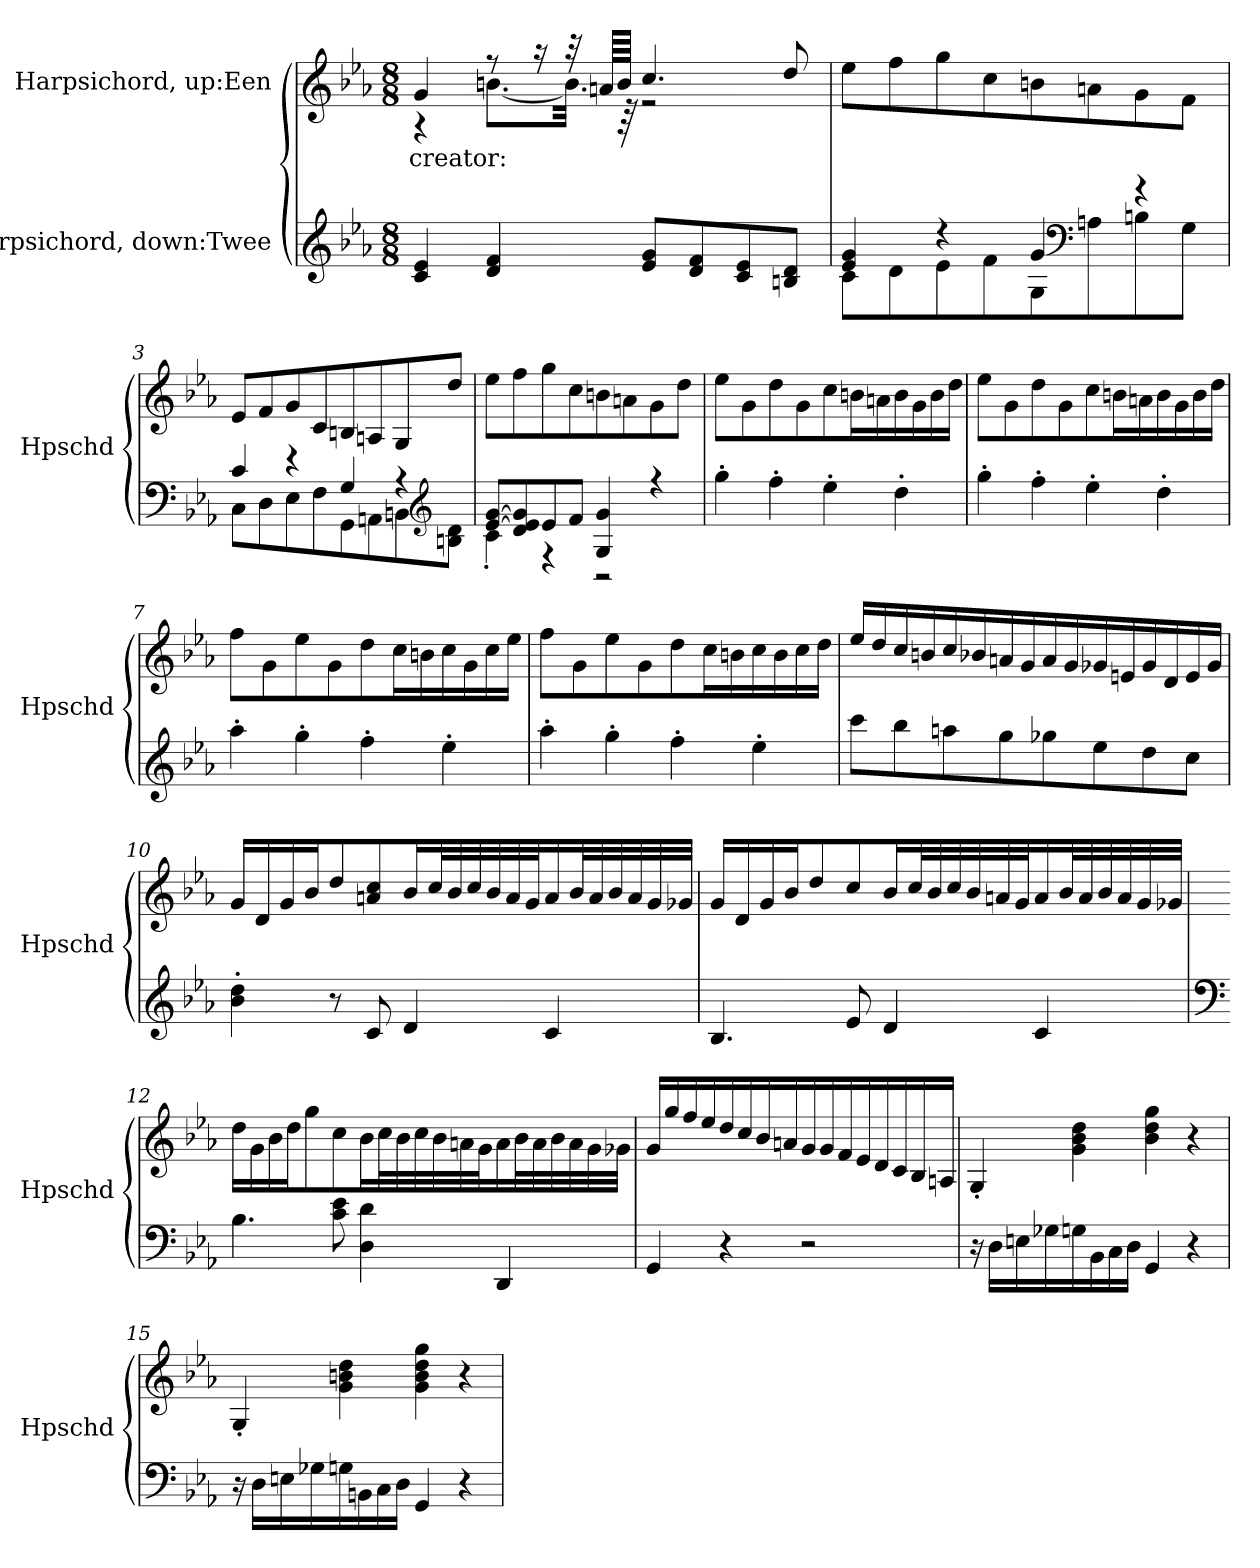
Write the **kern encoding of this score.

**kern	**kern	**text
*part2	*part1	*part1
*staff2	*staff1	*staff1
*I"Harpsichord, down:Twee	*I"Harpsichord, up:Een	*
*I'Hpschd	*I'Hpschd	*
*clefG2	*clefG2	*
*k[b-e-a-]	*k[b-e-a-]	*
*M8/8	*M8/8	*
*MM120	*MM120	*
=1	=1	=1
!	!	!LO:LY:b
*	*^	*
4c/ 4e-/	4g/	4r	creator:
4d/ 4f/	8r	[8.bn\L	.
.	16r	.	.
.	32r	32.b\Jkk]	.
.	64an/LLLL	.	.
.	64b/JJJJ	64r	.
8e-/ 8g/L	4.cc/	2r	.
8d/ 8f/	.	.	.
8c/ 8e-/	.	.	.
8Bn/ 8d/J	8dd/	.	.
*	*v	*v	*
=2	=2	=2
*^	*	*
4e-/ 4g/	8c\L	8ee-\L	.
.	8d\	8ff\	.
4r	8e-\	8gg\	.
.	8f\	8cc\	.
4g/	8G\	8bn\	.
*clefF4	*	*	*
.	8An\	8an\	.
4r	8Bn\	8g\	.
.	8G\J	8f\J	.
!!LO:LB:g=z
=3	=3	=3	=3
4c/	8C\L	8e-/L	.
.	8D\	8f/	.
4r	8E-\	8g/	.
.	8F\	8c/	.
4G/	8GG\	8Bn/	.
.	8AAn\	8An/	.
4r	8BBn\	8G/	.
*clefG2	*	*	*
.	8Bn\ 8d\J	8dd/J	.
=4	=4	=4	=4
[8e-/ [8g/L	4c'\	8ee-\L	.
8d/ 8e-/] 8g/]	.	8ff\	.
8e-/	4r	8gg\	.
8f/J	.	8cc\	.
4G/ 4g/	2r	8bn\	.
.	.	8an\	.
4r	.	8g\	.
.	.	8dd\J	.
*v	*v	*	*
=5	=5	=5
4gg'\	8ee-\L	.
.	8g\	.
4ff'\	8dd\	.
.	8g\	.
4ee-'\	8cc\	.
.	16bn\L	.
.	16an\	.
4dd'\	16b\	.
.	16g\	.
.	16b\	.
.	16dd\JJ	.
!!LO:LB:g=z
=6	=6	=6
4gg'\	8ee-\L	.
.	8g\	.
4ff'\	8dd\	.
.	8g\	.
4ee-'\	8cc\	.
.	16bn\L	.
.	16an\	.
4dd'\	16b\	.
.	16g\	.
.	16b\	.
.	16dd\JJ	.
=7	=7	=7
4aa-'\	8ff\L	.
.	8g\	.
4gg'\	8ee-\	.
.	8g\	.
4ff'\	8dd\	.
.	16cc\L	.
.	16bn\	.
4ee-'\	16cc\	.
.	16g\	.
.	16cc\	.
.	16ee-\JJ	.
=8	=8	=8
4aa-'\	8ff\L	.
.	8g\	.
4gg'\	8ee-\	.
.	8g\	.
4ff'\	8dd\	.
.	16cc\L	.
.	16bn\	.
4ee-'\	16cc\	.
.	16b\	.
.	16cc\	.
.	16dd\JJ	.
!!LO:LB:g=z
=9	=9	=9
8ccc\L	16ee-/LL	.
.	16dd/	.
8bb-\	16cc/	.
.	16bn/	.
8aan\	16cc/	.
.	16b-X/	.
8gg\	16an/	.
.	16g/	.
8gg-X\	16a/	.
.	16g/	.
8ee-\	16g-X/	.
.	16en/	.
8dd\	16g-/	.
.	16d/	.
8cc\J	16e/	.
.	16g-/JJ	.
=10	=10	=10
4b-\' 4dd\'	16g/LL	.
.	16d/	.
.	16g/	.
.	16b-/J	.
8r	8dd/	.
8c/	8an/ 8cc/	.
4d/	16b-/L	.
.	32cc/L	.
.	32b-/	.
.	32cc/	.
.	32b-/	.
.	32a/	.
.	32g/J	.
4c/	16a/	.
.	32b-/L	.
.	32a/	.
.	32b-/	.
.	32a/	.
.	32g/	.
.	32g-X/JJJ	.
!!LO:LB:g=z
=11	=11	=11
4.B-/	16g/LL	.
.	16d/	.
.	16g/	.
.	16b-/J	.
.	8dd/	.
8e-/	8cc/	.
4d/	16b-/L	.
.	32cc/L	.
.	32b-/	.
.	32cc/	.
.	32b-/	.
.	32an/	.
.	32g/J	.
4c/	16a/	.
.	32b-/L	.
.	32a/	.
.	32b-/	.
.	32a/	.
.	32g/	.
.	32g-X/JJJ	.
=12	=12	=12
*clefF4	*	*
4.B-\	16dd\LL	.
.	16g\	.
.	16b-\	.
.	16dd\J	.
.	8gg\	.
8c\ 8e-\	8cc\	.
4D\ 4d\	16b-\L	.
.	32cc\L	.
.	32b-\	.
.	32cc\	.
.	32b-\	.
.	32an\	.
.	32g\J	.
4DD/	16a\	.
.	32b-\L	.
.	32a\	.
.	32b-\	.
.	32a\	.
.	32g\	.
.	32g-X\JJJ	.
!!LO:LB:g=z
=13	=13	=13
4GG/	16g/LL	.
.	16gg/	.
.	16ff/	.
.	16ee-/	.
4r	16dd/	.
.	16cc/	.
.	16b-/	.
.	16an/	.
2r	16g/	.
.	16g/	.
.	16f/	.
.	16e-/	.
.	16d/	.
.	16c/	.
.	16B-/	.
.	16An/JJ	.
=14	=14	=14
16r	4G'/	.
16D\LL	.	.
16En\	.	.
16G-X\	.	.
16Gn\	4g\ 4b-\ 4dd\	.
16BB-\	.	.
16C\	.	.
16D\JJ	.	.
4GG/	4b-\ 4dd\ 4gg\	.
4r	4r	.
=15	=15	=15
16r	4G'/	.
16D\LL	.	.
16En\	.	.
16G-X\	.	.
16Gn\	4g\ 4bn\ 4dd\	.
16BBn\	.	.
16C\	.	.
16D\JJ	.	.
4GG/	4g\ 4b\ 4dd\ 4gg\	.
4r	4r	.
=	=	=
*-	*-	*-
